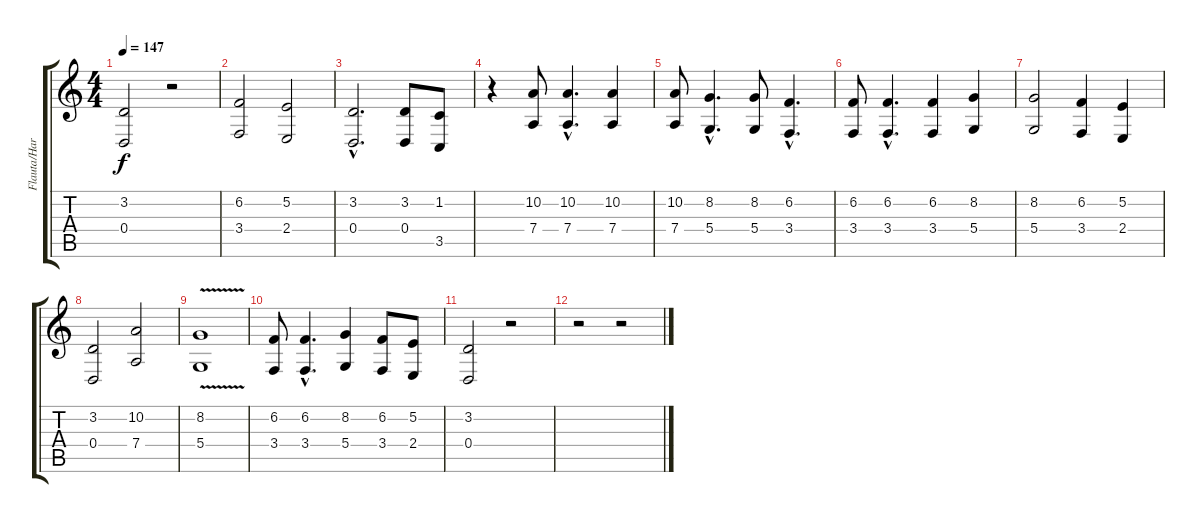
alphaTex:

\track ("Flauta/Harmonika/Tuba" "Flauta/Har") {instrument flute}
\staff {score tabs}
\tuning (E4 B3 G3 D3 A2 E2) {hide}
\ts (4 4)
\tempo 147
\clef g2
\ks c
(3.2 0.4).2{dy f} r.2 |
(6.2 3.4).2 (5.2 2.4).2 |
(3.2{hac} 0.4{hac}).2{d} (3.2 0.4).8 (1.2 3.5).8 |
r.4 (10.2 7.4).8 (10.2{hac} 7.4{hac}).4{d} (10.2 7.4).4 |
(10.2 7.4).8 (8.2{hac} 5.4{hac}).4{d} (8.2 5.4).8 (6.2{hac} 3.4{hac}).4{d} |
(6.2 3.4).8 (6.2{hac} 3.4{hac}).4{d} (6.2 3.4).4 (8.2 5.4).4 |
(8.2 5.4).2 (6.2 3.4).4 (5.2 2.4).4 |
(3.2 0.4).2 (10.2 7.4).2 |
(8.2{v} 5.4).1 |
(6.2 3.4).8 (6.2{hac} 3.4{hac}).4{d} (8.2 5.4).4 (6.2 3.4).8 (5.2 2.4).8 |
(3.2 0.4).2 r.2 |
r.2 r.2
